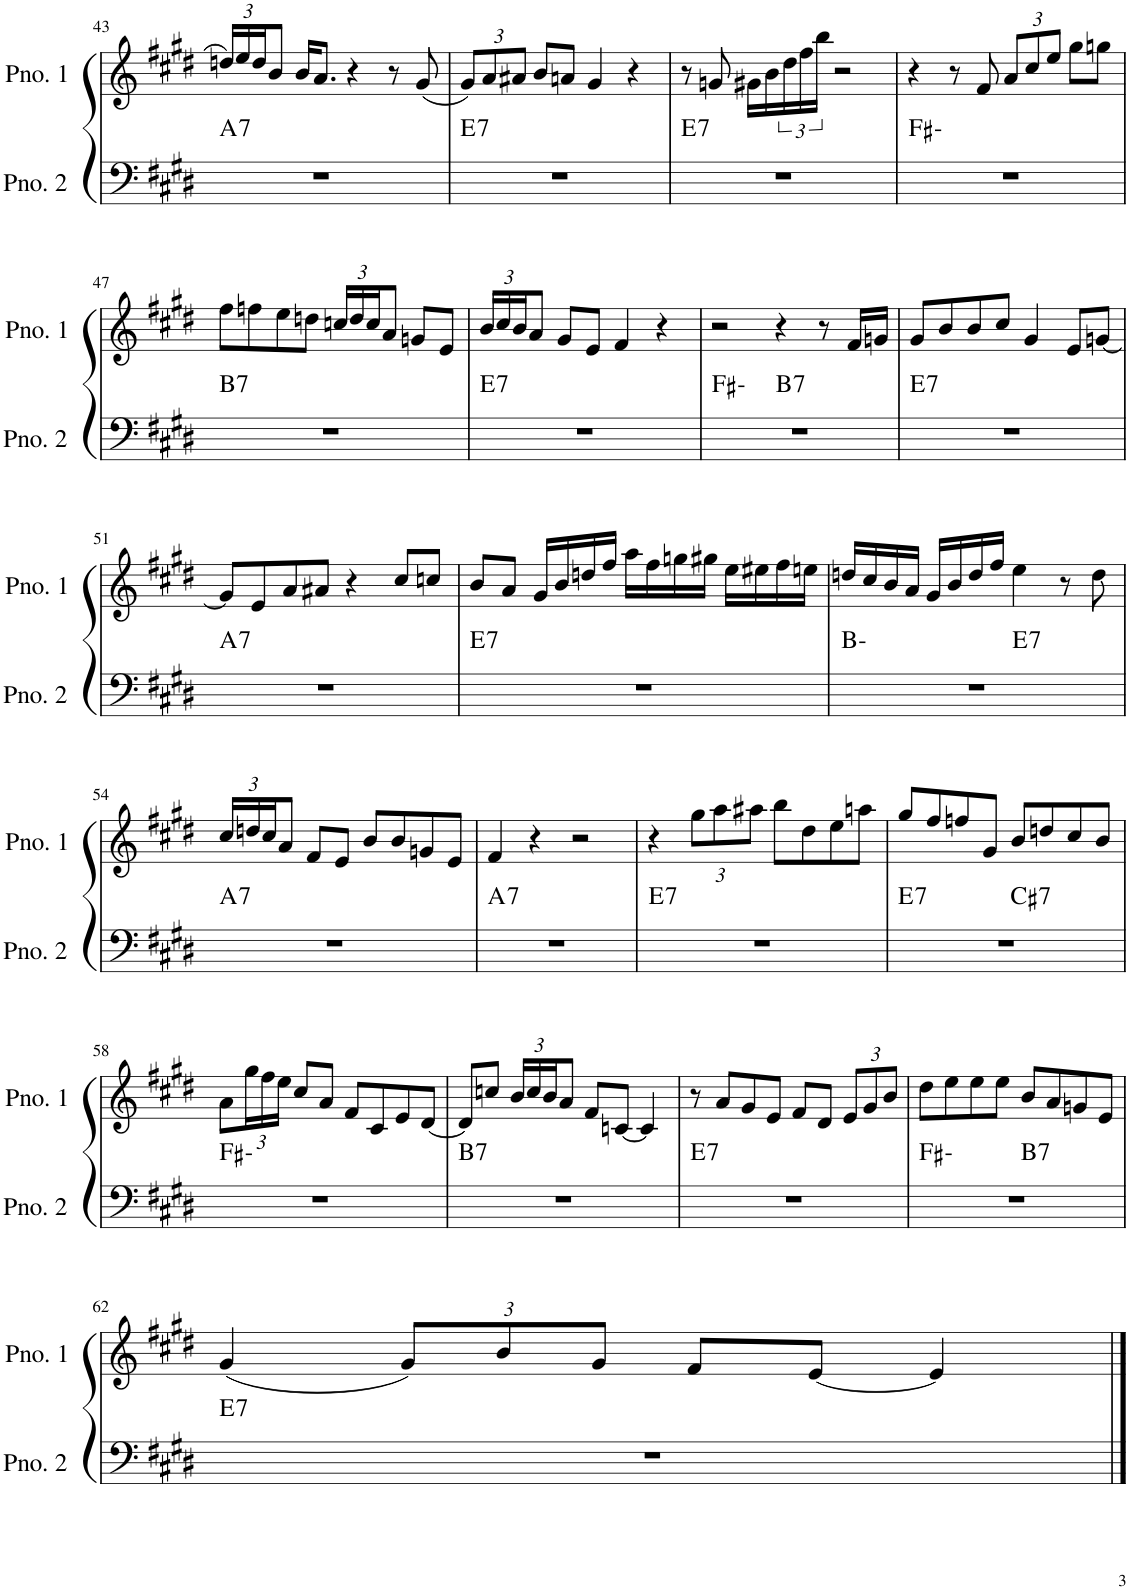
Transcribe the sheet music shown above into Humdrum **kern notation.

**kern	**harte	**kern
*part2	*part2	*part1
*staff2	*	*staff1
*I"ピアノ 2	*	*I"ピアノ 1
!!LO:PB:g=z
*clefF4	*	*clefG2
*k[f#c#g#d#]	*	*k[f#c#g#d#]
*M4/4	*	*M4/4
*	*	*Xbrackettup
=43	=43	=43
!	!LO:H:kt=7	!
1r	A:7	24ddn/LL
.	.	24ee/
.	.	24dd/J
.	.	8b/J
.	.	16b/KL
.	.	8.a/J
.	.	4r
.	.	8r
.	.	(8g#/
=44	=44	=44
!	!LO:H:kt=7	!
1r	E:7	12g#/L)
.	.	12a/
.	.	12a#X/J
.	.	8b/L
.	.	8an/J
.	.	4g#/
.	.	4r
=45	=45	=45
!	!LO:H:kt=7	!
1r	E:7	8r
.	.	8gn/
.	.	16g#X\LL
.	.	16b\
*	*	*brackettup
.	.	24dd#\
.	.	24ff#\
.	.	24bb\JJ
.	.	2r
=46	=46	=46
1r	F#:min	4r
.	.	8r
.	.	8f#/
*	*	*Xbrackettup
.	.	12a/L
.	.	12cc#/
.	.	12ee/J
.	.	8gg#\L
.	.	8ggn\J
!!LO:LB:g=z
=47	=47	=47
!	!LO:H:kt=7	!
1r	B:7	8ff#\L
.	.	8ffn\
.	.	8ee\
.	.	8ddn\J
.	.	24ccn/LL
.	.	24dd/
.	.	24cc/J
.	.	8a/J
.	.	8gn/L
.	.	8e/J
=48	=48	=48
!	!LO:H:kt=7	!
1r	E:7	24b/LL
.	.	24cc#/
.	.	24b/J
.	.	8a/J
.	.	8g#/L
.	.	8e/J
.	.	4f#/
.	.	4r
=49	=49	=49
*^	*	*
1r	2ryy	F#:min	2r
!	!	!LO:H:kt=7	!
.	2ryy	B:7	4r
.	.	.	8r
.	.	.	16f#/LL
.	.	.	16gn/JJ
=50	=50	=50	=50
!	!	!LO:H:kt=7	!
*v	*v	*	*
1r	E:7	8g#/L
.	.	8b/
.	.	8b/
.	.	8cc#/J
.	.	4g#/
.	.	8e/L
.	.	[8gn/J
!!LO:LB:g=z
=51	=51	=51
!	!LO:H:kt=7	!
1r	A:7	8g/L]
.	.	8e/
.	.	8a/
.	.	8a#X/J
.	.	4r
.	.	8cc#/L
.	.	8ccn/J
=52	=52	=52
!	!LO:H:kt=7	!
1r	E:7	8b/L
.	.	8a/J
.	.	16g#/LL
.	.	16b/
.	.	16ddn/
.	.	16ff#/JJ
.	.	16aa\LL
.	.	16ff#\
.	.	16ggn\
.	.	16gg#X\JJ
.	.	16ee\LL
.	.	16ee#X\
.	.	16ff#\
.	.	16een\JJ
=53	=53	=53
*^	*	*
1r	2ryy	B:min	16ddn/LL
.	.	.	16cc#/
.	.	.	16b/
.	.	.	16a/JJ
.	.	.	16g#/LL
.	.	.	16b/
.	.	.	16dd/
.	.	.	16ff#/JJ
!	!	!LO:H:kt=7	!
.	2ryy	E:7	4ee\
.	.	.	8r
.	.	.	8dd\
!!LO:LB:g=z
=54	=54	=54	=54
!	!	!LO:H:kt=7	!
*v	*v	*	*
1r	A:7	24cc#/LL
.	.	24ddn/
.	.	24cc#/J
.	.	8a/J
.	.	8f#/L
.	.	8e/J
.	.	8b/L
.	.	8b/
.	.	8gn/
.	.	8e/J
=55	=55	=55
!	!LO:H:kt=7	!
1r	A:7	4f#/
.	.	4r
.	.	2r
=56	=56	=56
!	!LO:H:kt=7	!
1r	E:7	4r
.	.	12gg#\L
.	.	12aa\
.	.	12aa#X\J
.	.	8bb\L
.	.	8dd#\
.	.	8ee\
.	.	8aan\J
=57	=57	=57
!	!LO:H:kt=7	!
*^	*	*
1r	2ryy	E:7	8gg#/L
.	.	.	8ff#/
.	.	.	8ffn/
.	.	.	8g#/J
!	!	!LO:H:kt=7	!
.	2ryy	C#:7	8b/L
.	.	.	8ddn/
.	.	.	8cc#/
.	.	.	8b/J
*v	*v	*	*
!!LO:LB:g=z
=58	=58	=58
1r	F#:min	8a\L
.	.	24gg#\L
.	.	24ff#\
.	.	24ee\JJ
.	.	8cc#/L
.	.	8a/J
.	.	8f#/L
.	.	8c#/
.	.	8e/
.	.	[8d#/J
=59	=59	=59
!	!LO:H:kt=7	!
1r	B:7	8d#/L]
.	.	8ccn/J
.	.	24b/LL
.	.	24cc/
.	.	24b/J
.	.	8a/J
.	.	8f#/L
.	.	[8cn/J
.	.	4c/]
=60	=60	=60
!	!LO:H:kt=7	!
1r	E:7	8r
.	.	8a/L
.	.	8g#/
.	.	8e/J
.	.	8f#/L
.	.	8d#/J
.	.	12e/L
.	.	12g#/
.	.	12b/J
=61	=61	=61
*^	*	*
1r	2ryy	F#:min	8dd#\L
.	.	.	8ee\
.	.	.	8ee\
.	.	.	8ee\J
!	!	!LO:H:kt=7	!
.	2ryy	B:7	8b/L
.	.	.	8a/
.	.	.	8gn/
.	.	.	8e/J
!!LO:LB:g=z
=62	=62	=62	=62
!	!	!LO:H:kt=7	!
*v	*v	*	*
1r	E:7	(4g#/
.	.	12g#/L)
.	.	12b/
.	.	12g#/J
.	.	8f#/L
.	.	[8e/J
.	.	4e/]
==	==	==
*-	*-	*-
